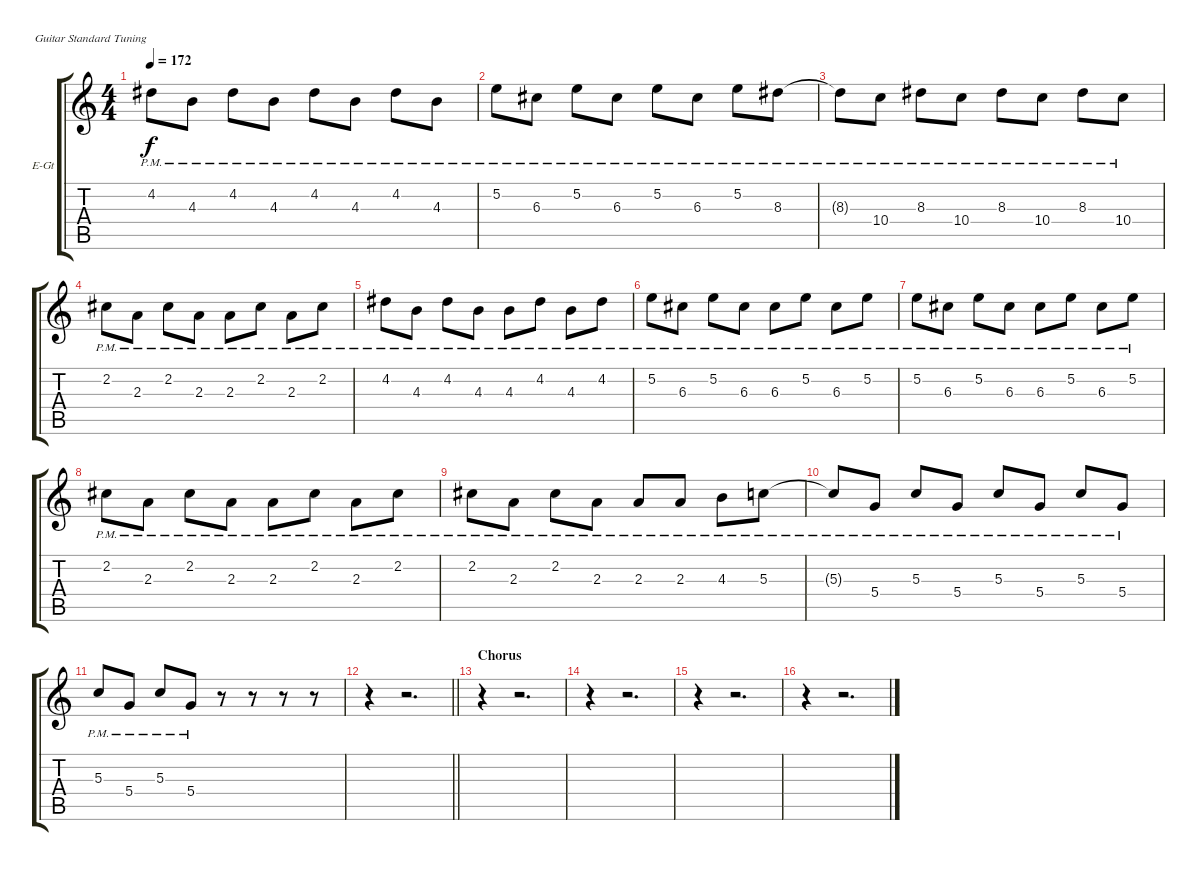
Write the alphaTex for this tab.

\bracketExtendMode groupsimilarinstruments
\firstSystemTrackNameOrientation horizontal
\otherSystemsTrackNameOrientation horizontal
\track ("Guitar 2" "E-Gt") {instrument distortionguitar}
\staff {score tabs}
\tuning (E4 B3 G3 D3 A2 E2)
\ts (4 4)
\tempo 172
\clef g2
\ks c
4.2{pm}.8{dy f} 4.3{pm}.8 4.2{pm}.8 4.3{pm}.8 4.2{pm}.8 4.3{pm}.8 4.2{pm}.8 4.3{pm}.8 |
5.2{pm}.8 6.3{pm}.8 5.2{pm}.8 6.3{pm}.8 5.2{pm}.8 6.3{pm}.8 5.2{pm}.8 8.3{pm}.8 |
8.3{pm t}.8 10.4{pm}.8 8.3{pm}.8 10.4{pm}.8 8.3{pm}.8 10.4{pm}.8 8.3{pm}.8 10.4{pm}.8 |
2.2{pm}.8 2.3{pm}.8 2.2{pm}.8 2.3{pm}.8 2.3{pm}.8 2.2{pm}.8 2.3{pm}.8 2.2{pm}.8 |
4.2{pm}.8 4.3{pm}.8 4.2{pm}.8 4.3{pm}.8 4.3{pm}.8 4.2{pm}.8 4.3{pm}.8 4.2{pm}.8 |
5.2{pm}.8 6.3{pm}.8 5.2{pm}.8 6.3{pm}.8 6.3{pm}.8 5.2{pm}.8 6.3{pm}.8 5.2{pm}.8 |
5.2{pm}.8 6.3{pm}.8 5.2{pm}.8 6.3{pm}.8 6.3{pm}.8 5.2{pm}.8 6.3{pm}.8 5.2{pm}.8 |
2.2{pm}.8 2.3{pm}.8 2.2{pm}.8 2.3{pm}.8 2.3{pm}.8 2.2{pm}.8 2.3{pm}.8 2.2{pm}.8 |
2.2{pm}.8 2.3{pm}.8 2.2{pm}.8 2.3{pm}.8 2.3{pm}.8 2.3{pm}.8 4.3{pm}.8 5.3{pm}.8 |
5.3{pm t}.8 5.4{pm}.8 5.3{pm}.8 5.4{pm}.8 5.3{pm}.8 5.4{pm}.8 5.3{pm}.8 5.4{pm}.8 |
5.3{pm}.8 5.4{pm}.8 5.3{pm}.8 5.4{pm}.8 r.8 r.8 r.8 r.8 |
\barLineRight lightlight
r.4 r.2{d} |
\section ("" "Chorus")
r.4 r.2{d} |
r.4 r.2{d} |
r.4 r.2{d} |
r.4 r.2{d}
